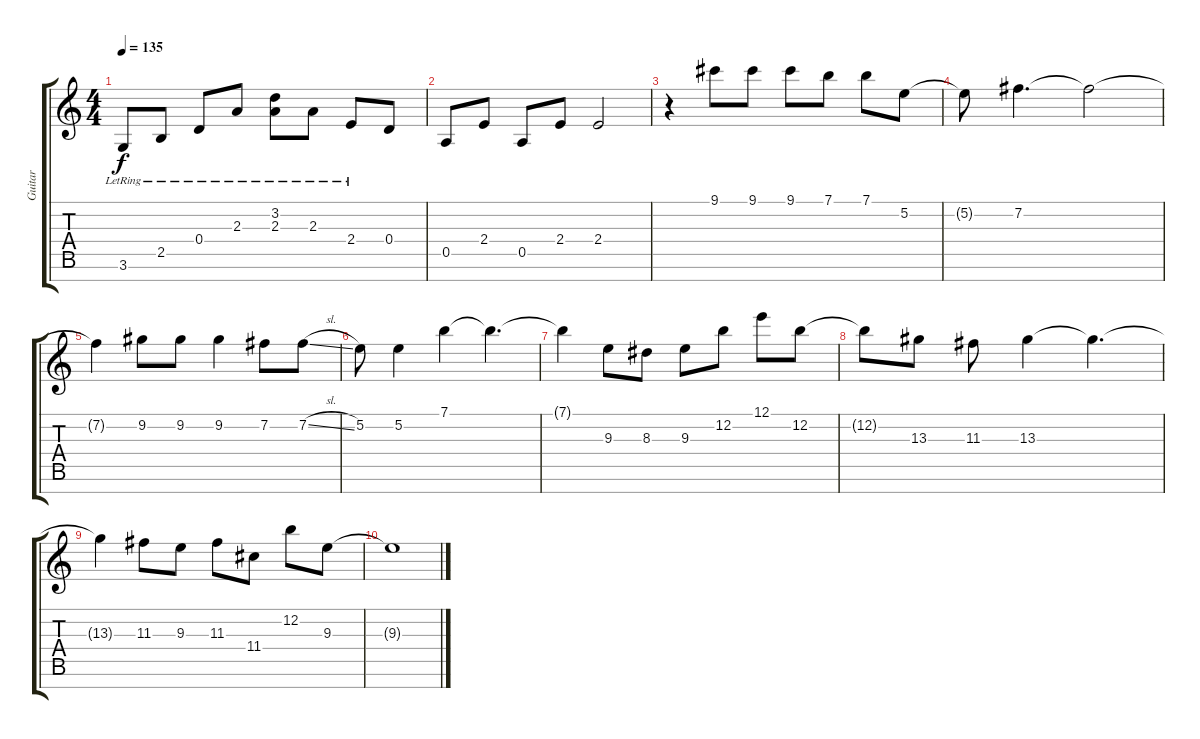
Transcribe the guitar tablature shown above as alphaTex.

\track ("Guitar" "Guitar") {instrument distortionguitar}
\staff {score tabs}
\tuning (E4 B3 G3 D3 A2 E2 B1) {hide}
\ts (4 4)
\tempo 135
\clef g2
\ks c
3.6{lr}.8{dy f} 2.5{lr}.8 0.4{lr}.8 2.3{lr}.8 (3.2{lr} 2.3{lr}).8 2.3{lr}.8 2.4{lr}.8 0.4.8 |
0.5.8 2.4.8 0.5.8 2.4.8 2.4.2 |
r.4{instrument acousticguitarsteel} 9.1.8 9.1.8 9.1.8 7.1.8 7.1.8 5.2.8 |
5.2{t}.8 7.2.4{d} 7.2{t}.2 |
7.2{t}.4 9.2.8 9.2.8 9.2.4 7.2.8 7.2{sl}.8 |
5.2.8 5.2.4 7.1.4 7.1{t}.4{d} |
7.1{t}.4 9.3.8 8.3.8 9.3.8 12.2.8 12.1.8 12.2.8 |
12.2{t}.8 13.3.8 11.3.8 13.3.4 13.3{t}.4{d} |
13.3{t}.4 11.3.8 9.3.8 11.3.8 11.4.8 12.2.8 9.3.8 |
9.3{t}.1
